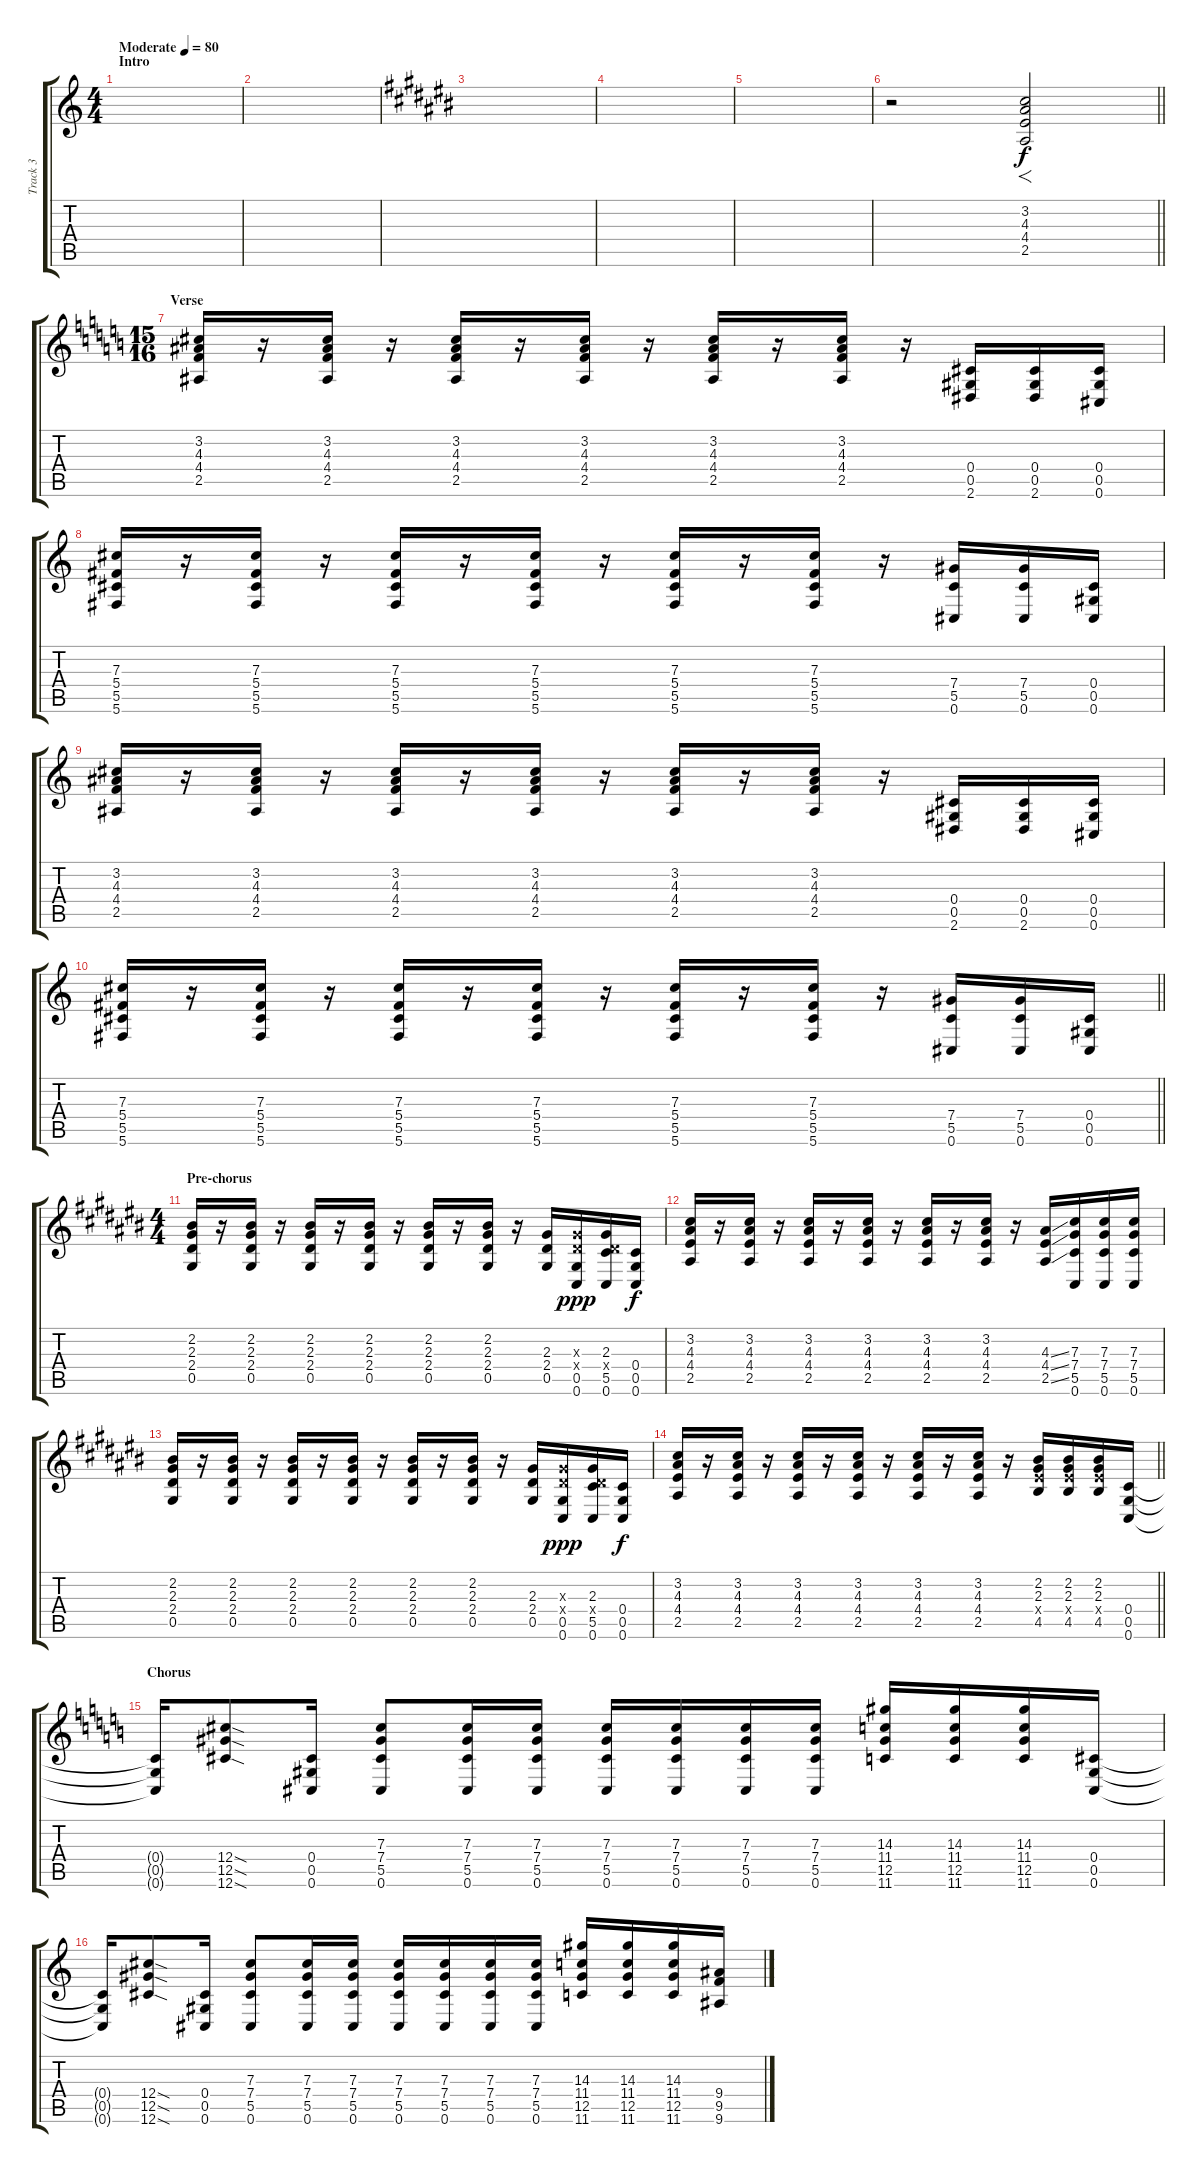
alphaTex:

\track ("Track 3" "Track 3") {instrument overdrivenguitar}
\staff {score tabs}
\tuning (Eb4 Bb3 Gb3 Db3 Ab2 Db2) {hide}
\ts (4 4)
\section ("" "Intro")
\tempo (80 "Moderate")
\clef g2
\ks c
|
|
\ks c#
|
|
|
\barLineRight lightlight
r.2 (3.2 4.3 4.4 2.5).2{f} |
\ts (15 16)
\section ("" "Verse")
\ks c
(3.2 4.3 4.4 2.5).16 r.16 (3.2 4.3 4.4 2.5).16 r.16 (3.2 4.3 4.4 2.5).16 r.16 (3.2 4.3 4.4 2.5).16 r.16 (3.2 4.3 4.4 2.5).16 r.16 (3.2 4.3 4.4 2.5).16 r.16 (0.4 0.5 2.6).16 (0.4 0.5 2.6).16 (0.4 0.5 0.6).16 |
(7.3 5.4 5.5 5.6).16 r.16 (7.3 5.4 5.5 5.6).16 r.16 (7.3 5.4 5.5 5.6).16 r.16 (7.3 5.4 5.5 5.6).16 r.16 (7.3 5.4 5.5 5.6).16 r.16 (7.3 5.4 5.5 5.6).16 r.16 (7.4 5.5 0.6).16 (7.4 5.5 0.6).16 (0.4 0.5 0.6).16 |
(3.2 4.3 4.4 2.5).16 r.16 (3.2 4.3 4.4 2.5).16 r.16 (3.2 4.3 4.4 2.5).16 r.16 (3.2 4.3 4.4 2.5).16 r.16 (3.2 4.3 4.4 2.5).16 r.16 (3.2 4.3 4.4 2.5).16 r.16 (0.4 0.5 2.6).16 (0.4 0.5 2.6).16 (0.4 0.5 0.6).16 |
\barLineRight lightlight
(7.3 5.4 5.5 5.6).16 r.16 (7.3 5.4 5.5 5.6).16 r.16 (7.3 5.4 5.5 5.6).16 r.16 (7.3 5.4 5.5 5.6).16 r.16 (7.3 5.4 5.5 5.6).16 r.16 (7.3 5.4 5.5 5.6).16 r.16 (7.4 5.5 0.6).16 (7.4 5.5 0.6).16 (0.4 0.5 0.6).16 |
\ts (4 4)
\section ("" "Pre-chorus")
\ks c#
(2.2 2.3 2.4 0.5).16 r.16 (2.2 2.3 2.4 0.5).16 r.16 (2.2 2.3 2.4 0.5).16 r.16 (2.2 2.3 2.4 0.5).16 r.16 (2.2 2.3 2.4 0.5).16 r.16 (2.2 2.3 2.4 0.5).16 r.16 (2.3 2.4 0.5).16 (2.3{x} 2.4{x} 0.5 0.6).16{dy ppp} (2.3 2.4{x} 5.5 0.6).16 (0.4 0.5 0.6).16{dy f} |
(3.2 4.3 4.4 2.5).16 r.16 (3.2 4.3 4.4 2.5).16 r.16 (3.2 4.3 4.4 2.5).16 r.16 (3.2 4.3 4.4 2.5).16 r.16 (3.2 4.3 4.4 2.5).16 r.16 (3.2 4.3 4.4 2.5).16 r.16 (4.3{ss} 4.4{ss} 2.5{ss}).16 (7.3 7.4 5.5 0.6).16 (7.3 7.4 5.5 0.6).16 (7.3 7.4 5.5 0.6).16 |
(2.2 2.3 2.4 0.5).16 r.16 (2.2 2.3 2.4 0.5).16 r.16 (2.2 2.3 2.4 0.5).16 r.16 (2.2 2.3 2.4 0.5).16 r.16 (2.2 2.3 2.4 0.5).16 r.16 (2.2 2.3 2.4 0.5).16 r.16 (2.3 2.4 0.5).16 (2.3{x} 2.4{x} 0.5 0.6).16{dy ppp} (2.3 2.4{x} 5.5 0.6).16 (0.4 0.5 0.6).16{dy f} |
\barLineRight lightlight
(3.2 4.3 4.4 2.5).16 r.16 (3.2 4.3 4.4 2.5).16 r.16 (3.2 4.3 4.4 2.5).16 r.16 (3.2 4.3 4.4 2.5).16 r.16 (3.2 4.3 4.4 2.5).16 r.16 (3.2 4.3 4.4 2.5).16 r.16 (2.2 2.3 4.4{x} 4.5).16 (2.2 2.3 4.4{x} 4.5).16 (2.2 2.3 4.4{x} 4.5).16 (0.4 0.5 0.6).16 |
\section ("" "Chorus")
\ks c
(0.4{t} 0.5{t} 0.6{t}).16 (12.4{sod} 12.5{sod} 12.6{sod}).8 (0.4 0.5 0.6).16 (7.3 7.4 5.5 0.6).8 (7.3 7.4 5.5 0.6).16 (7.3 7.4 5.5 0.6).16 (7.3 7.4 5.5 0.6).16 (7.3 7.4 5.5 0.6).16 (7.3 7.4 5.5 0.6).16 (7.3 7.4 5.5 0.6).16 (14.3 11.4 12.5 11.6).16 (14.3 11.4 12.5 11.6).16 (14.3 11.4 12.5 11.6).16 (0.4 0.5 0.6).16 |
(0.4{t} 0.5{t} 0.6{t}).16 (12.4{sod} 12.5{sod} 12.6{sod}).8 (0.4 0.5 0.6).16 (7.3 7.4 5.5 0.6).8 (7.3 7.4 5.5 0.6).16 (7.3 7.4 5.5 0.6).16 (7.3 7.4 5.5 0.6).16 (7.3 7.4 5.5 0.6).16 (7.3 7.4 5.5 0.6).16 (7.3 7.4 5.5 0.6).16 (14.3 11.4 12.5 11.6).16 (14.3 11.4 12.5 11.6).16 (14.3 11.4 12.5 11.6).16 (9.4 9.5 9.6).16
